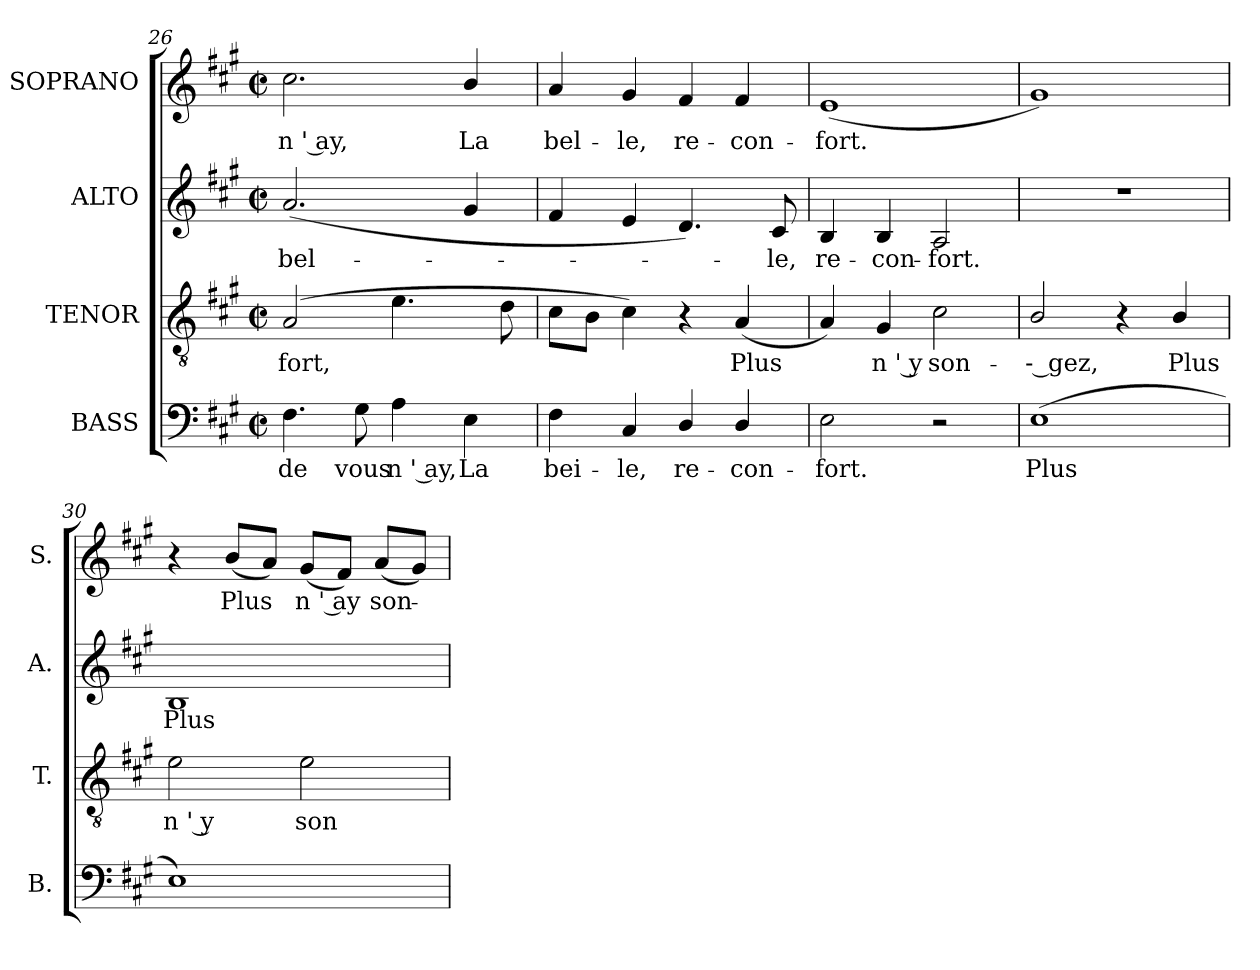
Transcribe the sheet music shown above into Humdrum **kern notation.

**kern	**text	**kern	**text	**kern	**text	**kern	**text
*part4	*part4	*part3	*part3	*part2	*part2	*part1	*part1
*staff4	*staff4	*staff3	*staff3	*staff2	*staff2	*staff1	*staff1
*I"BASS	*	*I"TENOR	*	*I"ALTO	*	*I"SOPRANO	*
*I'B.	*	*I'T.	*	*I'A.	*	*I'S.	*
*clefF4	*	*clefGv2	*	*clefG2	*	*clefG2	*
*	*	*ITrd7c12	*	*	*	*	*
*k[f#c#g#]	*	*k[f#c#g#]	*	*k[f#c#g#]	*	*k[f#c#g#]	*
*f#:	*	*f#:	*	*f#:	*	*f#:	*
*M2/2	*	*M2/2	*	*M2/2	*	*M2/2	*
*met(c|)	*	*met(c|)	*	*met(c|)	*	*met(c|)	*
=26	=26	=26	=26	=26	=26	=26	=26
!	!LO:LY:b:color=#000000	!	!	!	!	!	!
!	!	!	!LO:LY:b:color=#000000	!	!	!	!
!	!	!	!	!	!LO:LY:b:color=#000000	!	!
!	!	!	!	!	!	!	!LO:LY:b:color=#000000
4.F#i\	de	(2AAi/	-fort,	(2.ai/	bel-	2.cc#i\	n ' ay,
!	!LO:LY:b:color=#000000	!	!	!	!	!	!
8G#i\	vous	.	.	.	.	.	.
!	!LO:LY:b:color=#000000	!	!	!	!	!	!
4Ai\	n ' ay,	4.Ei\	.	.	.	.	.
!	!LO:LY:b:color=#000000	!	!	!	!	!	!
!	!	!	!	!	!	!	!LO:LY:b:color=#000000
4Ei\	La	.	.	4g#i/	.	4bi/	La
.	.	8Di\	.	.	.	.	.
=27	=27	=27	=27	=27	=27	=27	=27
!	!LO:LY:b:color=#000000	!	!	!	!	!	!
!	!	!	!	!	!	!	!LO:LY:b:color=#000000
4F#i\	bei-	8C#i\L	.	4f#i/	.	4ai/	bel-
.	.	8BBi\J	.	.	.	.	.
!	!LO:LY:b:color=#000000	!	!	!	!	!	!
!	!	!	!	!	!	!	!LO:LY:b:color=#000000
4C#i/	-le,	4C#i\)	.	4ei/	.	4g#i/	-le,
!	!LO:LY:b:color=#000000	!	!	!	!	!	!
!	!	!	!	!	!	!	!LO:LY:b:color=#000000
4Di/	re-	4r	.	4.di/)	.	4f#i/	re-
!	!LO:LY:b:color=#000000	!	!	!	!	!	!
!	!	!	!LO:LY:b:color=#000000	!	!	!	!
!	!	!	!	!	!	!	!LO:LY:b:color=#000000
4Di/	-con-	(4AAi/	Plus	.	.	4f#i/	-con-
!	!	!	!	!	!LO:LY:b:color=#000000	!	!
.	.	.	.	8c#i/	-le,	.	.
=28	=28	=28	=28	=28	=28	=28	=28
!	!LO:LY:b:color=#000000	!	!	!	!	!	!
!	!	!	!	!	!LO:LY:b:color=#000000	!	!
!	!	!	!	!	!	!	!LO:LY:b:color=#000000
2Ei\	-fort.	4AAi/)	.	4Bi/	re-	(1ei	-fort.
!	!	!	!LO:LY:b:color=#000000	!	!	!	!
!	!	!	!	!	!LO:LY:b:color=#000000	!	!
.	.	4GG#i/	n ' y	4Bi/	-con-	.	.
!	!	!	!LO:LY:b:color=#000000	!	!	!	!
!	!	!	!	!	!LO:LY:b:color=#000000	!	!
2r	.	2C#i\	son-	2Ai/	-fort.	.	.
!!LO:LB:g=z
=29	=29	=29	=29	=29	=29	=29	=29
!	!LO:LY:b:color=#000000	!	!	!	!	!	!
!	!	!	!LO:LY:b:color=#000000	!	!	!	!
(1Ei	Plus	2BBi/	-- gez,	1r	.	1g#i)	.
.	.	4r	.	.	.	.	.
!	!	!	!LO:LY:b:color=#000000	!	!	!	!
.	.	4BBi/	Plus	.	.	.	.
=30	=30	=30	=30	=30	=30	=30	=30
!	!	!	!LO:LY:b:color=#000000	!	!	!	!
!	!	!	!	!	!LO:LY:b:color=#000000	!	!
1Ei)	.	2Ei\	n ' y	1Bi	Plus	4r	.
!	!	!	!	!	!	!	!LO:LY:b:color=#000000
.	.	.	.	.	.	(8bi/L	Plus
.	.	.	.	.	.	8ai/J)	.
!	!	!	!LO:LY:b:color=#000000	!	!	!	!
!	!	!	!	!	!	!	!LO:LY:b:color=#000000
.	.	2Ei\	son-	.	.	(8g#i/L	n ' ay
.	.	.	.	.	.	8f#i/J)	.
!	!	!	!	!	!	!	!LO:LY:b:color=#000000
.	.	.	.	.	.	(8ai/L	son-
.	.	.	.	.	.	8g#i/J)	.
=	=	=	=	=	=	=	=
*-	*-	*-	*-	*-	*-	*-	*-
